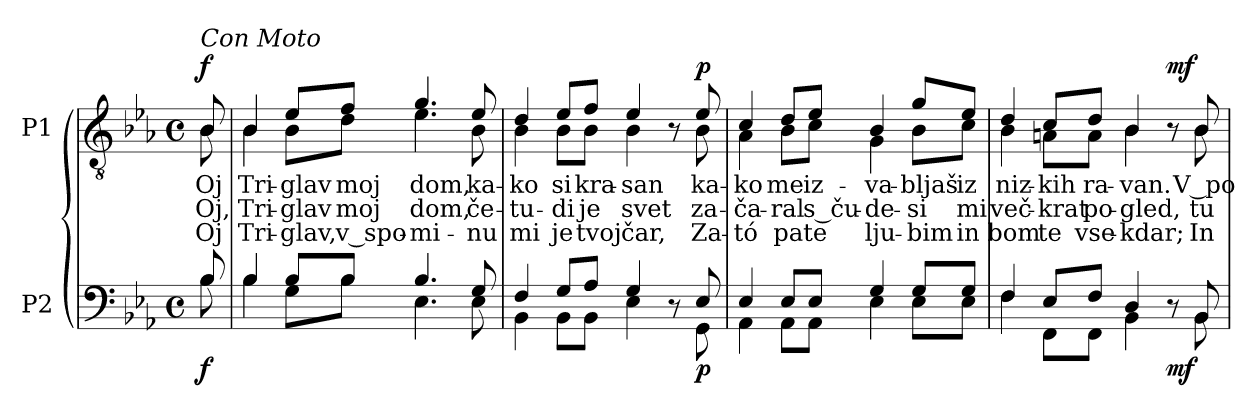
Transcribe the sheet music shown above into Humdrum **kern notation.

**kern	**dynam	**kern	**text	**text	**text	**dynam
*part2	*part2	*part1	*part1	*part1	*part1	*part1
*staff2	*staff2	*staff1	*staff1	*staff1	*staff1	*staff1
*I"P2	*	*I"P1	*	*	*	*
!!LO:PB:g=z
*clefF4	*	*clefGv2	*	*	*	*
*	*	*ITrd7c12	*	*	*	*
*k[b-e-a-]	*	*k[b-e-a-]	*	*	*	*
*E-:	*	*E-:	*	*	*	*
*M4/4	*	*M4/4	*	*	*	*
*met(c)	*	*met(c)	*	*	*	*
*MM120	*	*MM120	*	*	*	*
=	=	=	=	=	=	=
*^	*	*^	*	*	*	*
!	!	!	!LO:TX:a:i:t=Con Moto	!	!	!	!	!
!	!	!	!	!	!LO:LY:b:color=#000000	!LO:LY:b:color=#000000	!LO:LY:b:color=#000000	!
8B-i/	8B-i\	f	8BB-i/	8BB-i\	Oj	Oj,	Oj	f
=1	=1	=1	=1	=1	=1	=1	=1	=1
!	!	!	!	!	!LO:LY:b:color=#000000	!LO:LY:b:color=#000000	!LO:LY:b:color=#000000	!
4B-i/	4B-i\	.	4BB-i/	4BB-i\	Tri-	Tri-	Tri-	.
!	!	!	!	!	!LO:LY:b:color=#000000	!LO:LY:b:color=#000000	!LO:LY:b:color=#000000	!
8B-i/L	8Gi\L	.	8E-i/L	8BB-i\L	-glav	-glav	-glav,	.
!	!	!	!	!	!LO:LY:b:color=#000000	!LO:LY:b:color=#000000	!LO:LY:b:color=#000000	!
8B-i/J	8B-i\J	.	8Fi/J	8Di\J	moj	moj	v_spo-	.
!	!	!	!	!	!LO:LY:b:color=#000000	!LO:LY:b:color=#000000	!LO:LY:b:color=#000000	!
4.B-i/	4.E-i\	.	4.Gi/	4.E-i\	dom,	dom,	-mi-	.
!	!	!	!	!	!LO:LY:b:color=#000000	!LO:LY:b:color=#000000	!LO:LY:b:color=#000000	!
8Gi/	8E-i\	.	8E-i/	8BB-i\	ka-	če-	-nu	.
=2	=2	=2	=2	=2	=2	=2	=2	=2
!	!	!	!	!	!LO:LY:b:color=#000000	!LO:LY:b:color=#000000	!LO:LY:b:color=#000000	!
4Fi/	4BB-i\	.	4Di/	4BB-i\	-ko	-tu-	mi	.
!	!	!	!	!	!LO:LY:b:color=#000000	!LO:LY:b:color=#000000	!LO:LY:b:color=#000000	!
8Gi/L	8BB-i\L	.	8E-i/L	8BB-i\L	si	-di	je	.
!	!	!	!	!	!LO:LY:b:color=#000000	!LO:LY:b:color=#000000	!LO:LY:b:color=#000000	!
8A-i/J	8BB-i\J	.	8Fi/J	8BB-i\J	kra-	je	tvoj	.
!	!	!	!	!	!LO:LY:b:color=#000000	!LO:LY:b:color=#000000	!LO:LY:b:color=#000000	!
4Gi/	4E-i\	.	4E-i/	4BB-i\	-san	svet	čar,	.
8r	8ryy	.	8r	8ryy	.	.	.	.
!	!	!	!	!	!LO:LY:b:color=#000000	!LO:LY:b:color=#000000	!LO:LY:b:color=#000000	!
8E-i/	8GGi\	p	8E-i/	8BB-i\	ka-	za-	Za-	p
=3	=3	=3	=3	=3	=3	=3	=3	=3
!	!	!	!	!	!LO:LY:b:color=#000000	!LO:LY:b:color=#000000	!LO:LY:b:color=#000000	!
4E-i/	4AA-i\	.	4Ci/	4AA-i\	-ko	-ča-	-tó	.
!	!	!	!	!	!LO:LY:b:color=#000000	!LO:LY:b:color=#000000	!LO:LY:b:color=#000000	!
8E-i/L	8AA-i\L	.	8Di/L	8BB-i\L	me	-ral	pa	.
!	!	!	!	!	!LO:LY:b:color=#000000	!LO:LY:b:color=#000000	!LO:LY:b:color=#000000	!
8E-i/J	8AA-i\J	.	8E-i/J	8Ci\J	iz-	s_ču-	te	.
!	!	!	!	!	!LO:LY:b:color=#000000	!LO:LY:b:color=#000000	!LO:LY:b:color=#000000	!
4Gi/	4E-i\	.	4BB-i/	4GGi\	-va-	-de-	lju-	.
!	!	!	!	!	!LO:LY:b:color=#000000	!LO:LY:b:color=#000000	!LO:LY:b:color=#000000	!
8Gi/L	8E-i\L	.	8Gi/L	8BB-i\L	-bljaš	-si	-bim	.
!	!	!	!	!	!LO:LY:b:color=#000000	!LO:LY:b:color=#000000	!LO:LY:b:color=#000000	!
8Gi/J	8E-i\J	.	8E-i/J	8Ci\J	iz	mi	in	.
=4	=4	=4	=4	=4	=4	=4	=4	=4
!	!	!	!	!	!LO:LY:b:color=#000000	!LO:LY:b:color=#000000	!LO:LY:b:color=#000000	!
4Fi/	4Fi\	.	4Di/	4BB-i\	niz-	več-	bom	.
!	!	!	!	!	!LO:LY:b:color=#000000	!LO:LY:b:color=#000000	!LO:LY:b:color=#000000	!
8E-i/L	8FFi\L	.	8Ci/L	8AAni\L	-kih	-krat	te	.
!	!	!	!	!	!LO:LY:b:color=#000000	!LO:LY:b:color=#000000	!LO:LY:b:color=#000000	!
8Fi/J	8FFi\J	.	8Di/J	8AAi\J	ra-	po-	vse-	.
!	!	!	!	!	!LO:LY:b:color=#000000	!LO:LY:b:color=#000000	!LO:LY:b:color=#000000	!
4Di/	4BB-i\	.	4BB-i/	4BB-i\	-van.	-gled,	-kdar;	.
8r	8ryy	mf	8r	8ryy	.	.	.	mf
!	!	!	!	!	!LO:LY:b:color=#000000	!LO:LY:b:color=#000000	!LO:LY:b:color=#000000	!
8BB-i/	8BB-i\	.	8BB-i/	8BB-i\	V_po-	tu-	In	.
*v	*v	*	*	*	*	*	*	*
*	*	*v	*v	*	*	*	*
=	=	=	=	=	=	=
*-	*-	*-	*-	*-	*-	*-
